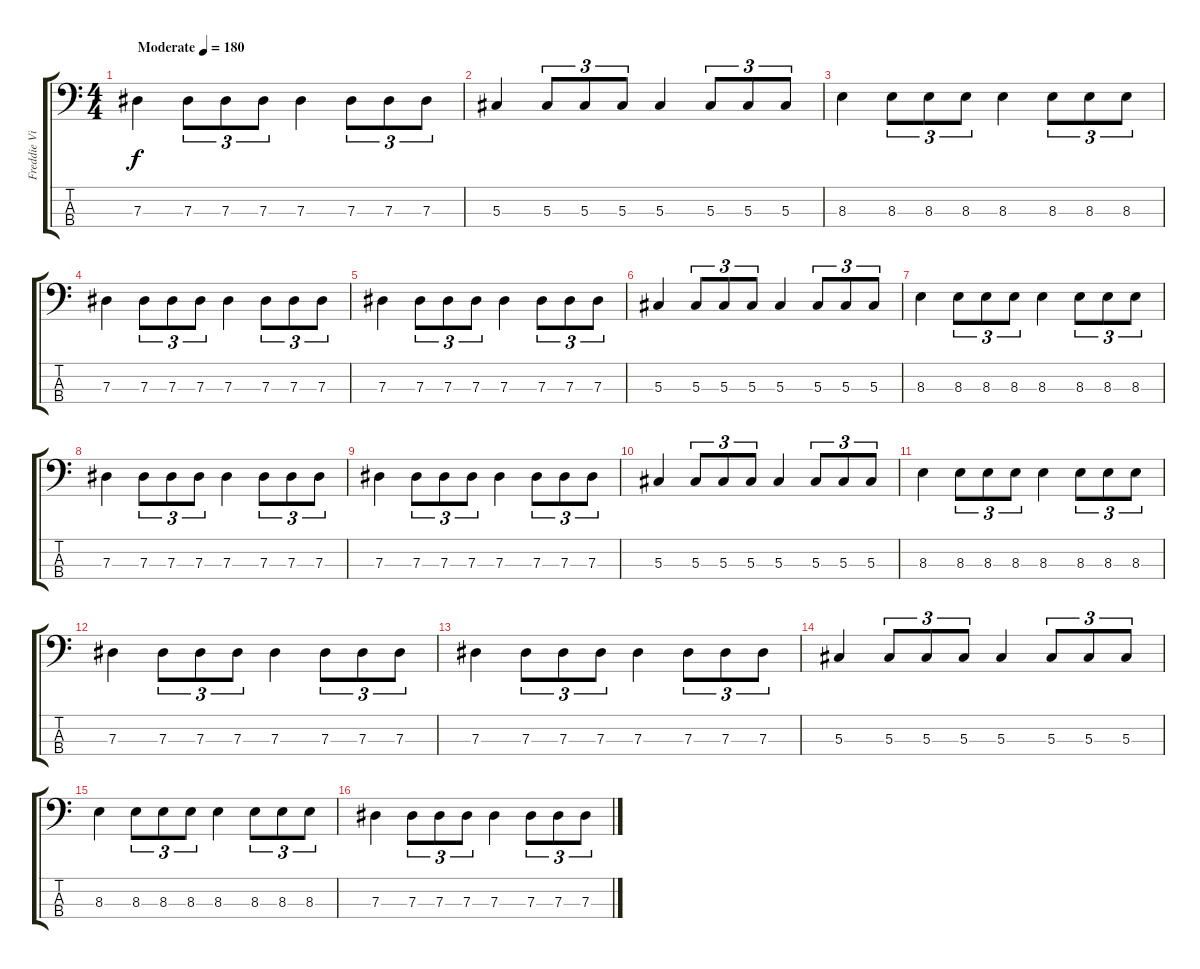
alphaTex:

\track ("Freddie Vidales" "Freddie Vi") {instrument electricbassfinger}
\staff {score tabs}
\tuning (Gb2 Db2 Ab1 Eb1) {hide}
\ts (4 4)
\tempo (180 "Moderate")
\tempo 120
\tempo (180 "Moderate")
\clef f4
\ks c
7.3.4{dy f instrument electricbassfinger} 7.3.8{tu (3 2)} 7.3.8{tu (3 2)} 7.3.8{tu (3 2)} 7.3.4 7.3.8{tu (3 2)} 7.3.8{tu (3 2)} 7.3.8{tu (3 2)} |
5.3.4 5.3.8{tu (3 2)} 5.3.8{tu (3 2)} 5.3.8{tu (3 2)} 5.3.4 5.3.8{tu (3 2)} 5.3.8{tu (3 2)} 5.3.8{tu (3 2)} |
8.3.4 8.3.8{tu (3 2)} 8.3.8{tu (3 2)} 8.3.8{tu (3 2)} 8.3.4 8.3.8{tu (3 2)} 8.3.8{tu (3 2)} 8.3.8{tu (3 2)} |
7.3.4 7.3.8{tu (3 2)} 7.3.8{tu (3 2)} 7.3.8{tu (3 2)} 7.3.4 7.3.8{tu (3 2)} 7.3.8{tu (3 2)} 7.3.8{tu (3 2)} |
7.3.4 7.3.8{tu (3 2)} 7.3.8{tu (3 2)} 7.3.8{tu (3 2)} 7.3.4 7.3.8{tu (3 2)} 7.3.8{tu (3 2)} 7.3.8{tu (3 2)} |
5.3.4 5.3.8{tu (3 2)} 5.3.8{tu (3 2)} 5.3.8{tu (3 2)} 5.3.4 5.3.8{tu (3 2)} 5.3.8{tu (3 2)} 5.3.8{tu (3 2)} |
8.3.4 8.3.8{tu (3 2)} 8.3.8{tu (3 2)} 8.3.8{tu (3 2)} 8.3.4 8.3.8{tu (3 2)} 8.3.8{tu (3 2)} 8.3.8{tu (3 2)} |
7.3.4 7.3.8{tu (3 2)} 7.3.8{tu (3 2)} 7.3.8{tu (3 2)} 7.3.4 7.3.8{tu (3 2)} 7.3.8{tu (3 2)} 7.3.8{tu (3 2)} |
7.3.4 7.3.8{tu (3 2)} 7.3.8{tu (3 2)} 7.3.8{tu (3 2)} 7.3.4 7.3.8{tu (3 2)} 7.3.8{tu (3 2)} 7.3.8{tu (3 2)} |
5.3.4 5.3.8{tu (3 2)} 5.3.8{tu (3 2)} 5.3.8{tu (3 2)} 5.3.4 5.3.8{tu (3 2)} 5.3.8{tu (3 2)} 5.3.8{tu (3 2)} |
8.3.4 8.3.8{tu (3 2)} 8.3.8{tu (3 2)} 8.3.8{tu (3 2)} 8.3.4 8.3.8{tu (3 2)} 8.3.8{tu (3 2)} 8.3.8{tu (3 2)} |
7.3.4 7.3.8{tu (3 2)} 7.3.8{tu (3 2)} 7.3.8{tu (3 2)} 7.3.4 7.3.8{tu (3 2)} 7.3.8{tu (3 2)} 7.3.8{tu (3 2)} |
7.3.4 7.3.8{tu (3 2)} 7.3.8{tu (3 2)} 7.3.8{tu (3 2)} 7.3.4 7.3.8{tu (3 2)} 7.3.8{tu (3 2)} 7.3.8{tu (3 2)} |
5.3.4 5.3.8{tu (3 2)} 5.3.8{tu (3 2)} 5.3.8{tu (3 2)} 5.3.4 5.3.8{tu (3 2)} 5.3.8{tu (3 2)} 5.3.8{tu (3 2)} |
8.3.4 8.3.8{tu (3 2)} 8.3.8{tu (3 2)} 8.3.8{tu (3 2)} 8.3.4 8.3.8{tu (3 2)} 8.3.8{tu (3 2)} 8.3.8{tu (3 2)} |
7.3.4 7.3.8{tu (3 2)} 7.3.8{tu (3 2)} 7.3.8{tu (3 2)} 7.3.4 7.3.8{tu (3 2)} 7.3.8{tu (3 2)} 7.3.8{tu (3 2)}
